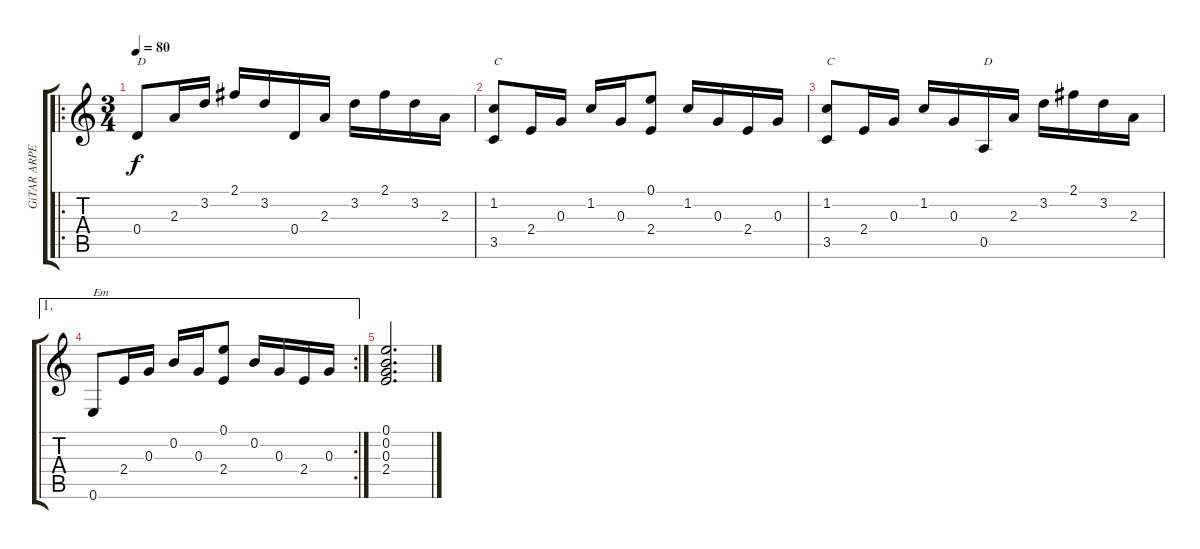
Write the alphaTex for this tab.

\track ("GiTAR ARPEJ" "GiTAR ARPE") {instrument acousticguitarsteel}
\staff {score tabs}
\tuning (E4 B3 G3 D3 A2 E2) {hide}
\ro
\ts (3 4)
\tempo 80
\clef g2
\ks c
0.4.8{txt "D" dy f} 2.3.16 3.2.16 2.1.16 3.2.16 0.4.16 2.3.16 3.2.16 2.1.16 3.2.16 2.3.16 |
(1.2 3.5).8{txt "C"} 2.4.16 0.3.16 1.2.16 0.3.16 (0.1 2.4).8 1.2.16 0.3.16 2.4.16 0.3.16 |
(1.2 3.5).8{txt "C"} 2.4.16 0.3.16 1.2.16 0.3.16 0.5.16{txt "D"} 2.3.16 3.2.16 2.1.16 3.2.16 2.3.16 |
\ae 1
\rc 2
0.6.8{txt "Em"} 2.4.16 0.3.16 0.2.16 0.3.16 (0.1 2.4).8 0.2.16 0.3.16 2.4.16 0.3.16 |
(0.1 0.2 0.3 2.4).2{d}
